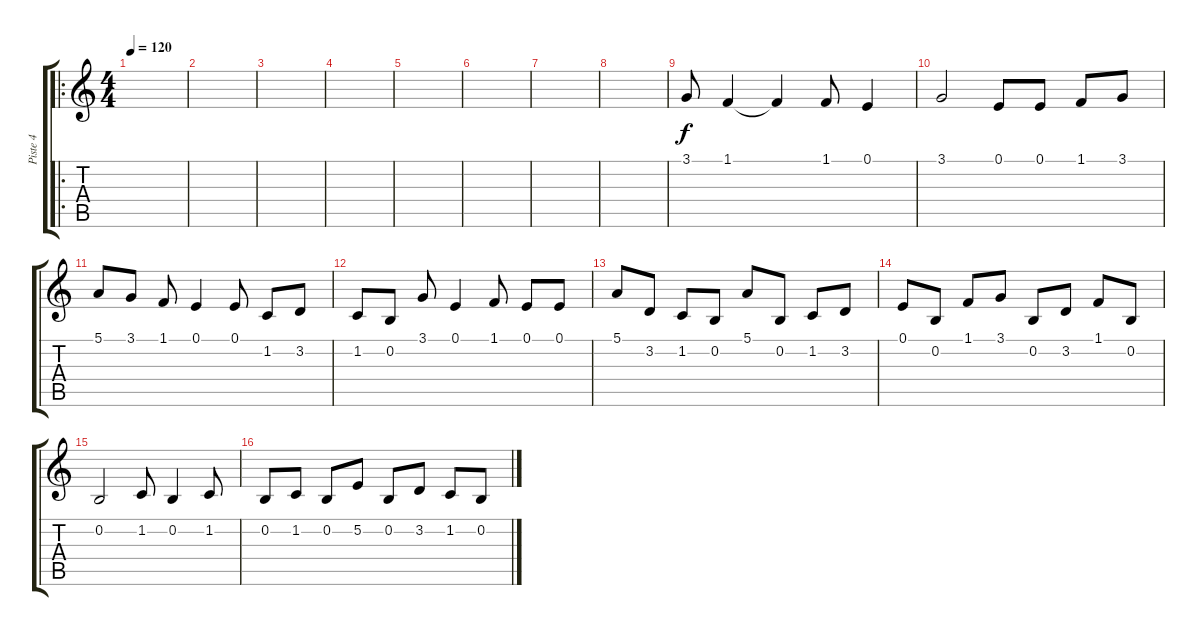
\track ("Piste 4" "Piste 4") {instrument acousticgrandpiano}
\staff {score tabs}
\tuning (E4 B3 G3 D3 A2 E2) {hide}
\ro
\ts (4 4)
\tempo 120
\clef g2
\ks c
|
|
|
|
|
|
|
|
3.1.8 1.1.4 1.1{t}.4 1.1.8 0.1.4 |
3.1.2 0.1.8 0.1.8 1.1.8 3.1.8 |
5.1.8 3.1.8 1.1.8 0.1.4 0.1.8 1.2.8 3.2.8 |
1.2.8 0.2.8 3.1.8 0.1.4 1.1.8 0.1.8 0.1.8 |
5.1.8 3.2.8 1.2.8 0.2.8 5.1.8 0.2.8 1.2.8 3.2.8 |
0.1.8 0.2.8 1.1.8 3.1.8 0.2.8 3.2.8 1.1.8 0.2.8 |
0.2.2 1.2.8 0.2.4 1.2.8 |
0.2.8 1.2.8 0.2.8 5.2.8 0.2.8 3.2.8 1.2.8 0.2.8
